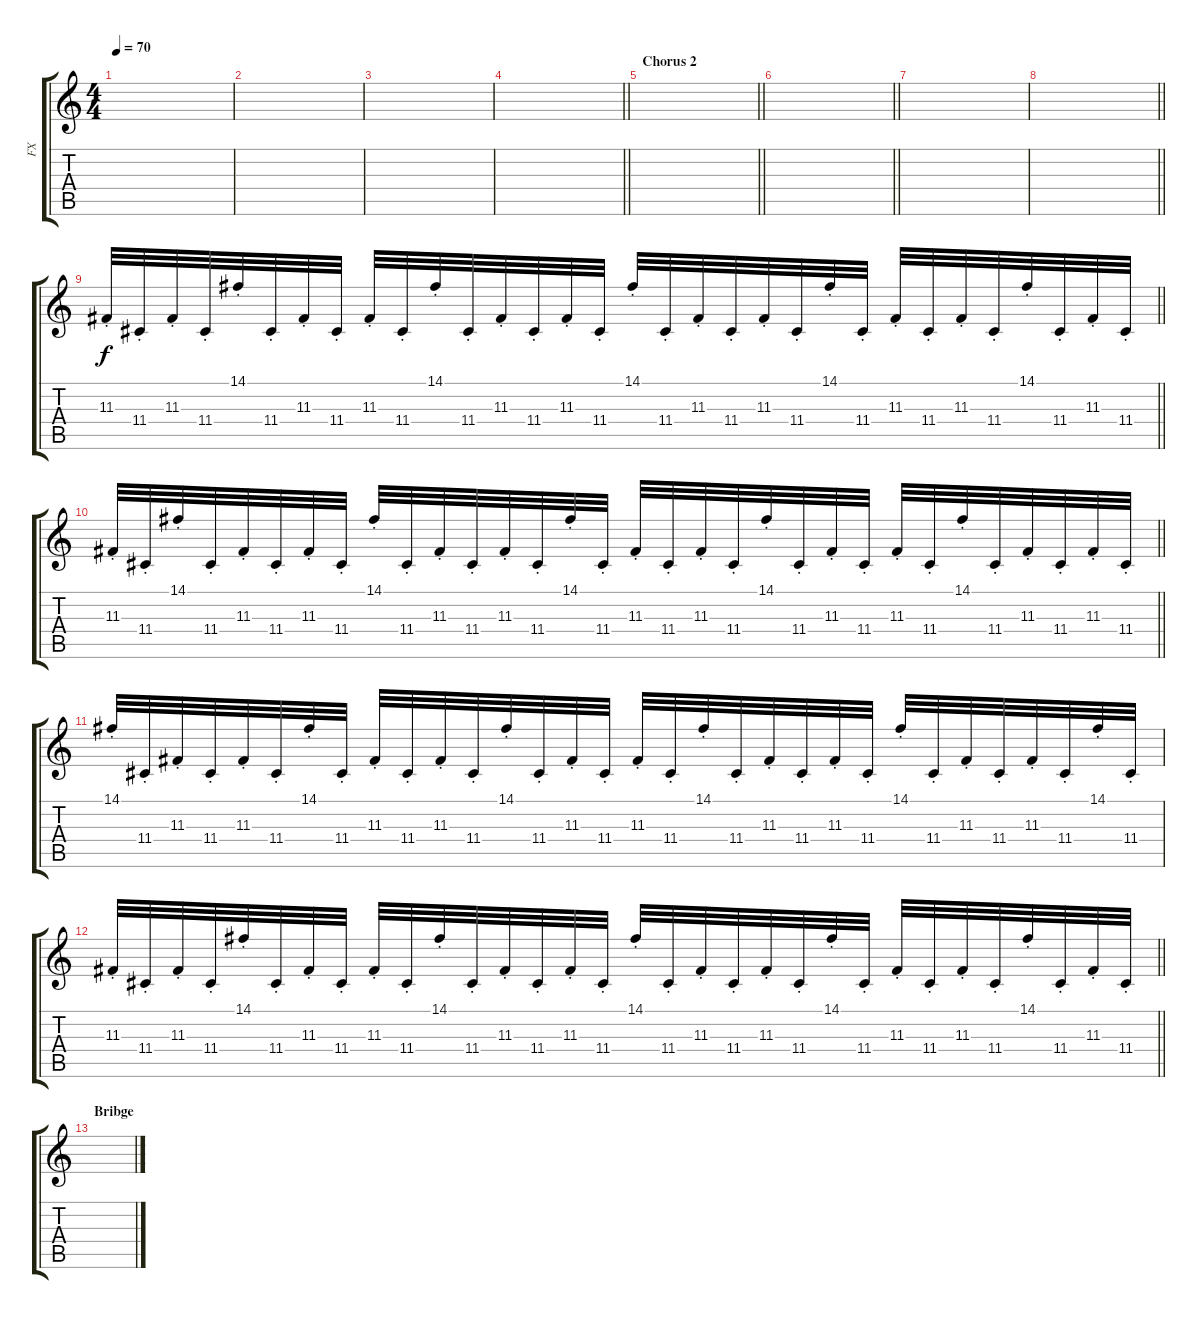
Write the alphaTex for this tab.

\track ("FX" "FX") {instrument lead8bassandlead}
\staff {score tabs}
\tuning (E4 B3 G3 D3 A2 E2) {hide}
\ts (4 4)
\tempo 70
\clef g2
\ks c
|
|
|
\barLineRight lightlight
|
\section ("" "Chorus 2")
\barLineRight lightlight
|
\barLineRight lightlight
|
|
\barLineRight lightlight
|
\barLineRight lightlight
11.3{st}.32{dy f} 11.4{st}.32 11.3{st}.32 11.4{st}.32 14.1{st}.32 11.4{st}.32 11.3{st}.32 11.4{st}.32 11.3{st}.32 11.4{st}.32 14.1{st}.32 11.4{st}.32 11.3{st}.32 11.4{st}.32 11.3{st}.32 11.4{st}.32 14.1{st}.32 11.4{st}.32 11.3{st}.32 11.4{st}.32 11.3{st}.32 11.4{st}.32 14.1{st}.32 11.4{st}.32 11.3{st}.32 11.4{st}.32 11.3{st}.32 11.4{st}.32 14.1{st}.32 11.4{st}.32 11.3{st}.32 11.4{st}.32 |
\barLineRight lightlight
11.3{st}.32 11.4{st}.32 14.1{st}.32 11.4{st}.32 11.3{st}.32 11.4{st}.32 11.3{st}.32 11.4{st}.32 14.1{st}.32 11.4{st}.32 11.3{st}.32 11.4{st}.32 11.3{st}.32 11.4{st}.32 14.1{st}.32 11.4{st}.32 11.3{st}.32 11.4{st}.32 11.3{st}.32 11.4{st}.32 14.1{st}.32 11.4{st}.32 11.3{st}.32 11.4{st}.32 11.3{st}.32 11.4{st}.32 14.1{st}.32 11.4{st}.32 11.3{st}.32 11.4{st}.32 11.3{st}.32 11.4{st}.32 |
14.1{st}.32 11.4{st}.32 11.3{st}.32 11.4{st}.32 11.3{st}.32 11.4{st}.32 14.1{st}.32 11.4{st}.32 11.3{st}.32 11.4{st}.32 11.3{st}.32 11.4{st}.32 14.1{st}.32 11.4{st}.32 11.3{st}.32 11.4{st}.32 11.3{st}.32 11.4{st}.32 14.1{st}.32 11.4{st}.32 11.3{st}.32 11.4{st}.32 11.3{st}.32 11.4{st}.32 14.1{st}.32 11.4{st}.32 11.3{st}.32 11.4{st}.32 11.3{st}.32 11.4{st}.32 14.1{st}.32 11.4{st}.32 |
\barLineRight lightlight
11.3{st}.32 11.4{st}.32 11.3{st}.32 11.4{st}.32 14.1{st}.32 11.4{st}.32 11.3{st}.32 11.4{st}.32 11.3{st}.32 11.4{st}.32 14.1{st}.32 11.4{st}.32 11.3{st}.32 11.4{st}.32 11.3{st}.32 11.4{st}.32 14.1{st}.32 11.4{st}.32 11.3{st}.32 11.4{st}.32 11.3{st}.32 11.4{st}.32 14.1{st}.32 11.4{st}.32 11.3{st}.32 11.4{st}.32 11.3{st}.32 11.4{st}.32 14.1{st}.32 11.4{st}.32 11.3{st}.32 11.4{st}.32 |
\section ("" "Bribge")
